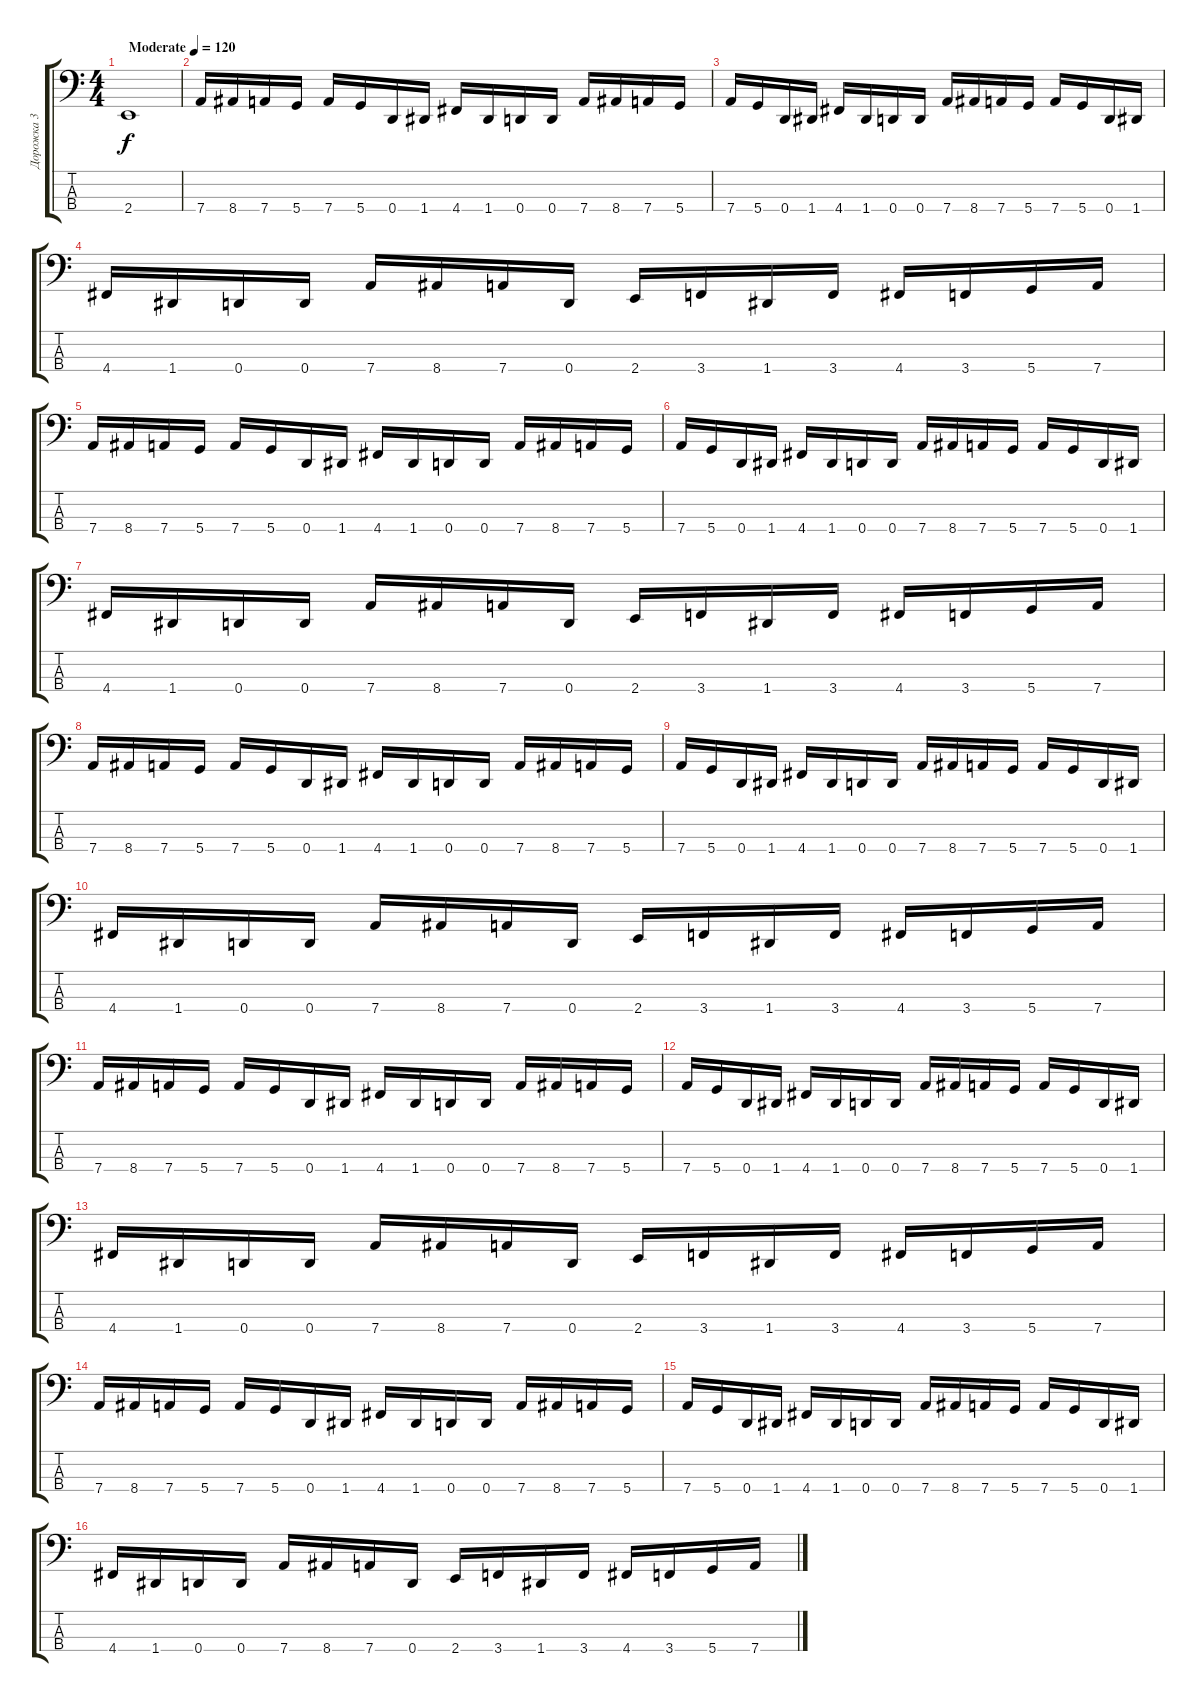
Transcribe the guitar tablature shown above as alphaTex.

\track ("Дорожка 3" "Дорожка 3") {instrument electricbassfinger}
\staff {score tabs}
\tuning (F2 C2 G1 D1) {hide}
\ts (4 4)
\tempo (120 "Moderate")
\clef f4
\ks c
2.4.1{dy f instrument electricbassfinger} |
7.4.16 8.4.16 7.4.16 5.4.16 7.4.16 5.4.16 0.4.16 1.4.16 4.4.16 1.4.16 0.4.16 0.4.16 7.4.16 8.4.16 7.4.16 5.4.16 |
7.4.16 5.4.16 0.4.16 1.4.16 4.4.16 1.4.16 0.4.16 0.4.16 7.4.16 8.4.16 7.4.16 5.4.16 7.4.16 5.4.16 0.4.16 1.4.16 |
4.4.16 1.4.16 0.4.16 0.4.16 7.4.16 8.4.16 7.4.16 0.4.16 2.4.16 3.4.16 1.4.16 3.4.16 4.4.16 3.4.16 5.4.16 7.4.16 |
7.4.16 8.4.16 7.4.16 5.4.16 7.4.16 5.4.16 0.4.16 1.4.16 4.4.16 1.4.16 0.4.16 0.4.16 7.4.16 8.4.16 7.4.16 5.4.16 |
7.4.16 5.4.16 0.4.16 1.4.16 4.4.16 1.4.16 0.4.16 0.4.16 7.4.16 8.4.16 7.4.16 5.4.16 7.4.16 5.4.16 0.4.16 1.4.16 |
4.4.16 1.4.16 0.4.16 0.4.16 7.4.16 8.4.16 7.4.16 0.4.16 2.4.16 3.4.16 1.4.16 3.4.16 4.4.16 3.4.16 5.4.16 7.4.16 |
7.4.16 8.4.16 7.4.16 5.4.16 7.4.16 5.4.16 0.4.16 1.4.16 4.4.16 1.4.16 0.4.16 0.4.16 7.4.16 8.4.16 7.4.16 5.4.16 |
7.4.16 5.4.16 0.4.16 1.4.16 4.4.16 1.4.16 0.4.16 0.4.16 7.4.16 8.4.16 7.4.16 5.4.16 7.4.16 5.4.16 0.4.16 1.4.16 |
4.4.16 1.4.16 0.4.16 0.4.16 7.4.16 8.4.16 7.4.16 0.4.16 2.4.16 3.4.16 1.4.16 3.4.16 4.4.16 3.4.16 5.4.16 7.4.16 |
7.4.16 8.4.16 7.4.16 5.4.16 7.4.16 5.4.16 0.4.16 1.4.16 4.4.16 1.4.16 0.4.16 0.4.16 7.4.16 8.4.16 7.4.16 5.4.16 |
7.4.16 5.4.16 0.4.16 1.4.16 4.4.16 1.4.16 0.4.16 0.4.16 7.4.16 8.4.16 7.4.16 5.4.16 7.4.16 5.4.16 0.4.16 1.4.16 |
4.4.16 1.4.16 0.4.16 0.4.16 7.4.16 8.4.16 7.4.16 0.4.16 2.4.16 3.4.16 1.4.16 3.4.16 4.4.16 3.4.16 5.4.16 7.4.16 |
7.4.16 8.4.16 7.4.16 5.4.16 7.4.16 5.4.16 0.4.16 1.4.16 4.4.16 1.4.16 0.4.16 0.4.16 7.4.16 8.4.16 7.4.16 5.4.16 |
7.4.16 5.4.16 0.4.16 1.4.16 4.4.16 1.4.16 0.4.16 0.4.16 7.4.16 8.4.16 7.4.16 5.4.16 7.4.16 5.4.16 0.4.16 1.4.16 |
4.4.16 1.4.16 0.4.16 0.4.16 7.4.16 8.4.16 7.4.16 0.4.16 2.4.16 3.4.16 1.4.16 3.4.16 4.4.16 3.4.16 5.4.16 7.4.16
